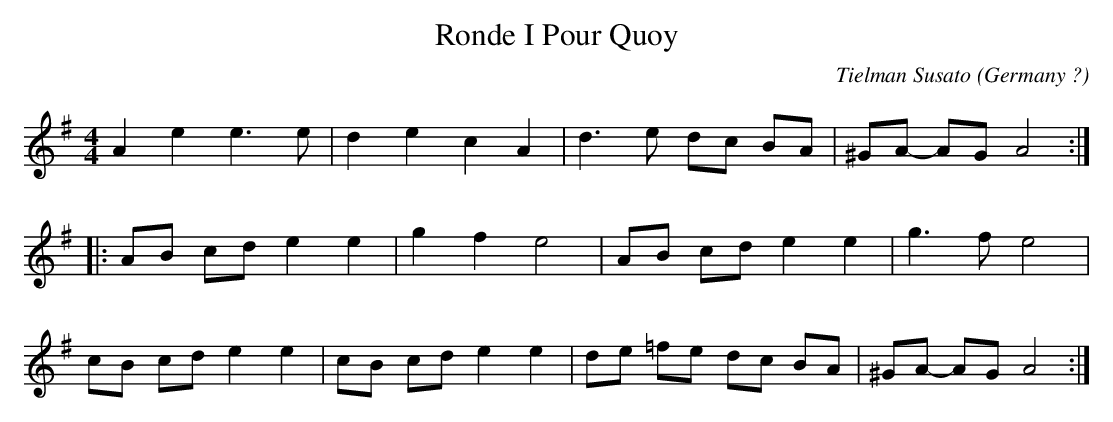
X:1
T:Ronde I Pour Quoy
C:Tielman Susato
L:1/8
M:4/4
O:Germany ?
K:G major
A2e2e3e|d2e2c2A2|d3e dc BA|^GA- AG A4:|
|:AB cd e2e2|g2 f2 e4|AB cd e2e2|g3 f e4|
cB cd e2e2|cB cd e2e2|de =fe dc BA|^GA- AG A4:|
